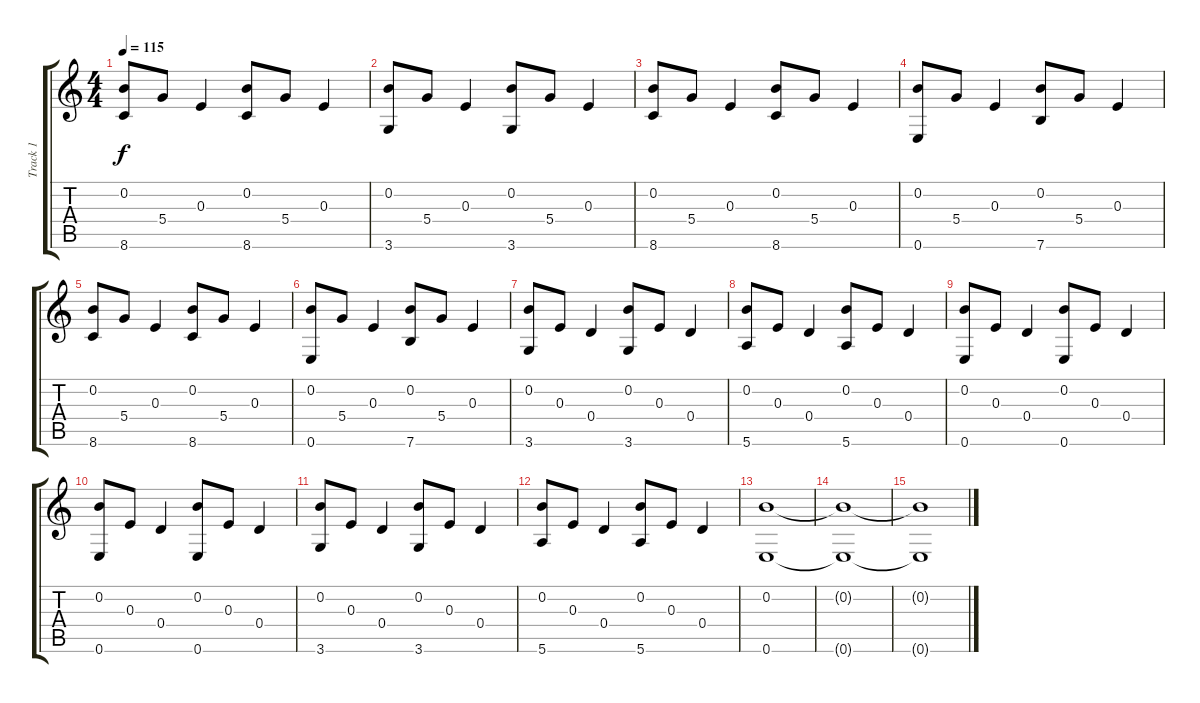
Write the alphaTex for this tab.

\track ("Track 1" "Track 1") {instrument acousticguitarsteel}
\staff {score tabs}
\tuning (E4 B3 E3 D3 A2 E2) {hide}
\ts (4 4)
\tempo 115
\clef g2
\ks c
(0.2 8.6).8{dy f} 5.4.8 0.3.4 (0.2 8.6).8 5.4.8 0.3.4 |
(0.2 3.6).8 5.4.8 0.3.4 (0.2 3.6).8 5.4.8 0.3.4 |
(0.2 8.6).8 5.4.8 0.3.4 (0.2 8.6).8 5.4.8 0.3.4 |
(0.2 0.6).8 5.4.8 0.3.4 (0.2 7.6).8 5.4.8 0.3.4 |
(0.2 8.6).8 5.4.8 0.3.4 (0.2 8.6).8 5.4.8 0.3.4 |
(0.2 0.6).8 5.4.8 0.3.4 (0.2 7.6).8 5.4.8 0.3.4 |
(0.2 3.6).8 0.3.8 0.4.4 (0.2 3.6).8 0.3.8 0.4.4 |
(0.2 5.6).8 0.3.8 0.4.4 (0.2 5.6).8 0.3.8 0.4.4 |
(0.2 0.6).8 0.3.8 0.4.4 (0.2 0.6).8 0.3.8 0.4.4 |
(0.2 0.6).8 0.3.8 0.4.4 (0.2 0.6).8 0.3.8 0.4.4 |
(0.2 3.6).8 0.3.8 0.4.4 (0.2 3.6).8 0.3.8 0.4.4 |
(0.2 5.6).8 0.3.8 0.4.4 (0.2 5.6).8 0.3.8 0.4.4 |
(0.2 0.6).1 |
(0.2{t} 0.6{t}).1 |
(0.2{t} 0.6{t}).1
